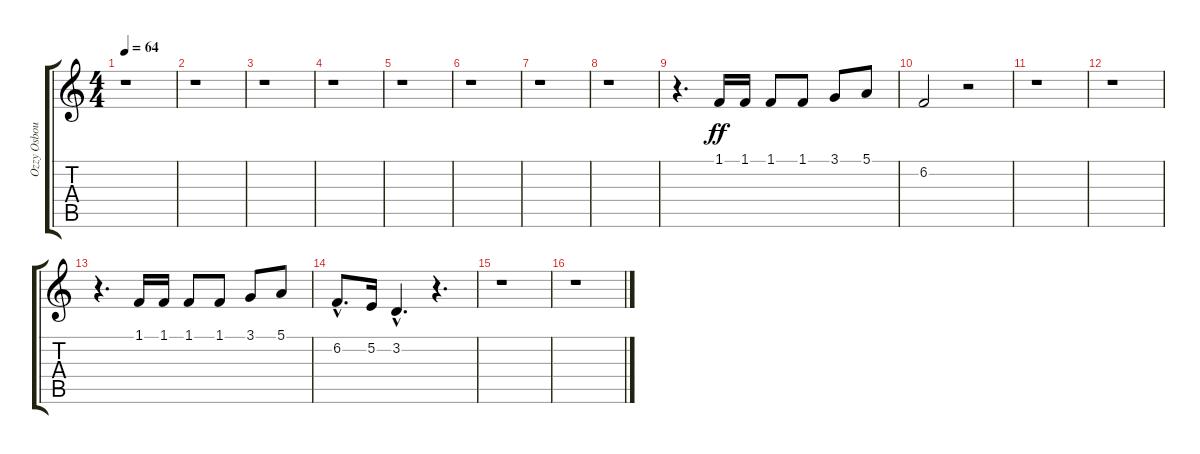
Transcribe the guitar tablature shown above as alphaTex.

\track ("Ozzy Osbourne's Voice" "Ozzy Osbou") {instrument altosax}
\staff {score tabs}
\tuning (E4 B3 G3 D3 A2 E2) {hide}
\ts (4 4)
\tempo 64
\clef g2
\ks c
r.1{dy f} |
r.1 |
r.1 |
r.1 |
r.1 |
r.1 |
r.1 |
r.1 |
r.4{d} 1.1.16{dy ff} 1.1.16 1.1.8 1.1.8 3.1.8 5.1.8 |
6.2.2 r.2 |
r.1 |
r.1 |
r.4{d} 1.1.16 1.1.16 1.1.8 1.1.8 3.1.8 5.1.8 |
6.2{hac}.8{d} 5.2.16 3.2{hac}.4{d} r.4{d} |
r.1 |
r.1
